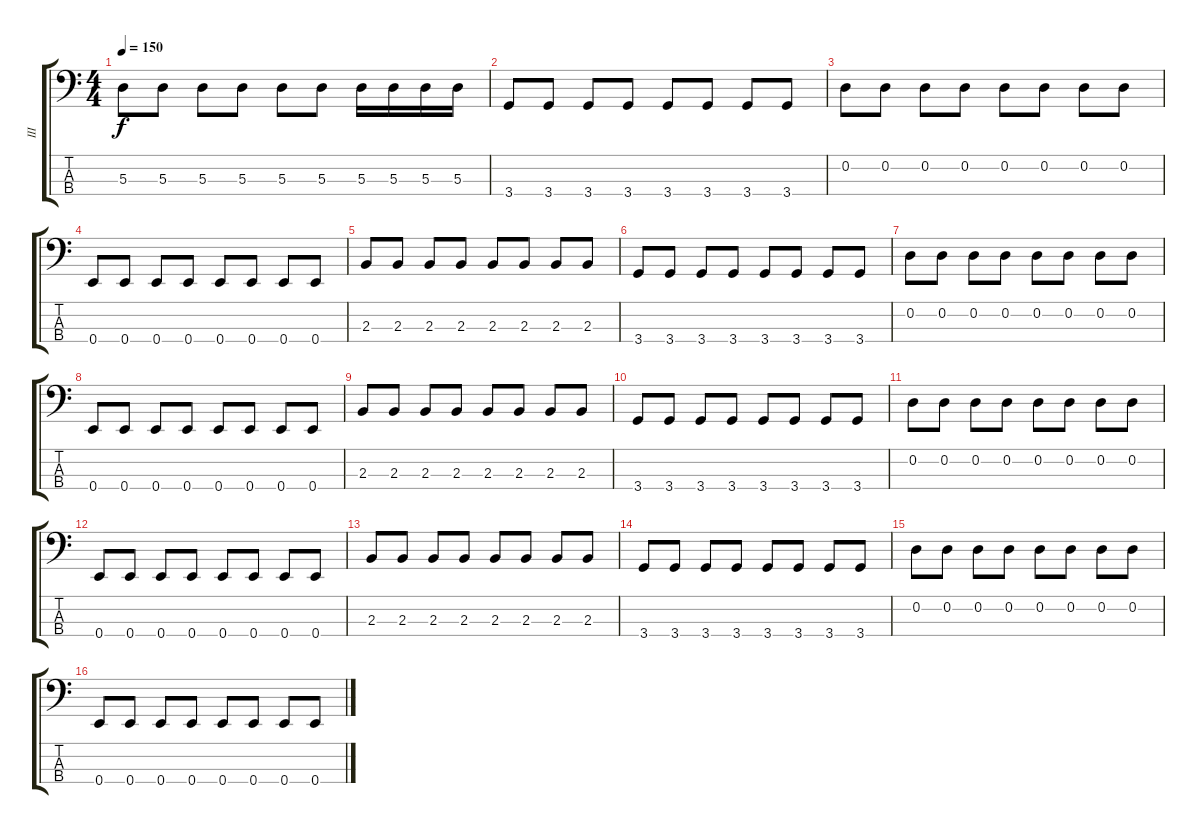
\track ("III" "III") {instrument electricbassfinger}
\staff {score tabs}
\tuning (G2 D2 A1 E1) {hide}
\ts (4 4)
\tempo 150
\clef f4
\ks c
5.3.8{dy f} 5.3.8 5.3.8 5.3.8 5.3.8 5.3.8 5.3.16 5.3.16 5.3.16 5.3.16 |
3.4.8 3.4.8 3.4.8 3.4.8 3.4.8 3.4.8 3.4.8 3.4.8 |
0.2.8 0.2.8 0.2.8 0.2.8 0.2.8 0.2.8 0.2.8 0.2.8 |
0.4.8 0.4.8 0.4.8 0.4.8 0.4.8 0.4.8 0.4.8 0.4.8 |
2.3.8 2.3.8 2.3.8 2.3.8 2.3.8 2.3.8 2.3.8 2.3.8 |
3.4.8 3.4.8 3.4.8 3.4.8 3.4.8 3.4.8 3.4.8 3.4.8 |
0.2.8 0.2.8 0.2.8 0.2.8 0.2.8 0.2.8 0.2.8 0.2.8 |
0.4.8 0.4.8 0.4.8 0.4.8 0.4.8 0.4.8 0.4.8 0.4.8 |
2.3.8 2.3.8 2.3.8 2.3.8 2.3.8 2.3.8 2.3.8 2.3.8 |
3.4.8 3.4.8 3.4.8 3.4.8 3.4.8 3.4.8 3.4.8 3.4.8 |
0.2.8 0.2.8 0.2.8 0.2.8 0.2.8 0.2.8 0.2.8 0.2.8 |
0.4.8 0.4.8 0.4.8 0.4.8 0.4.8 0.4.8 0.4.8 0.4.8 |
2.3.8 2.3.8 2.3.8 2.3.8 2.3.8 2.3.8 2.3.8 2.3.8 |
3.4.8 3.4.8 3.4.8 3.4.8 3.4.8 3.4.8 3.4.8 3.4.8 |
0.2.8 0.2.8 0.2.8 0.2.8 0.2.8 0.2.8 0.2.8 0.2.8 |
0.4.8 0.4.8 0.4.8 0.4.8 0.4.8 0.4.8 0.4.8 0.4.8
